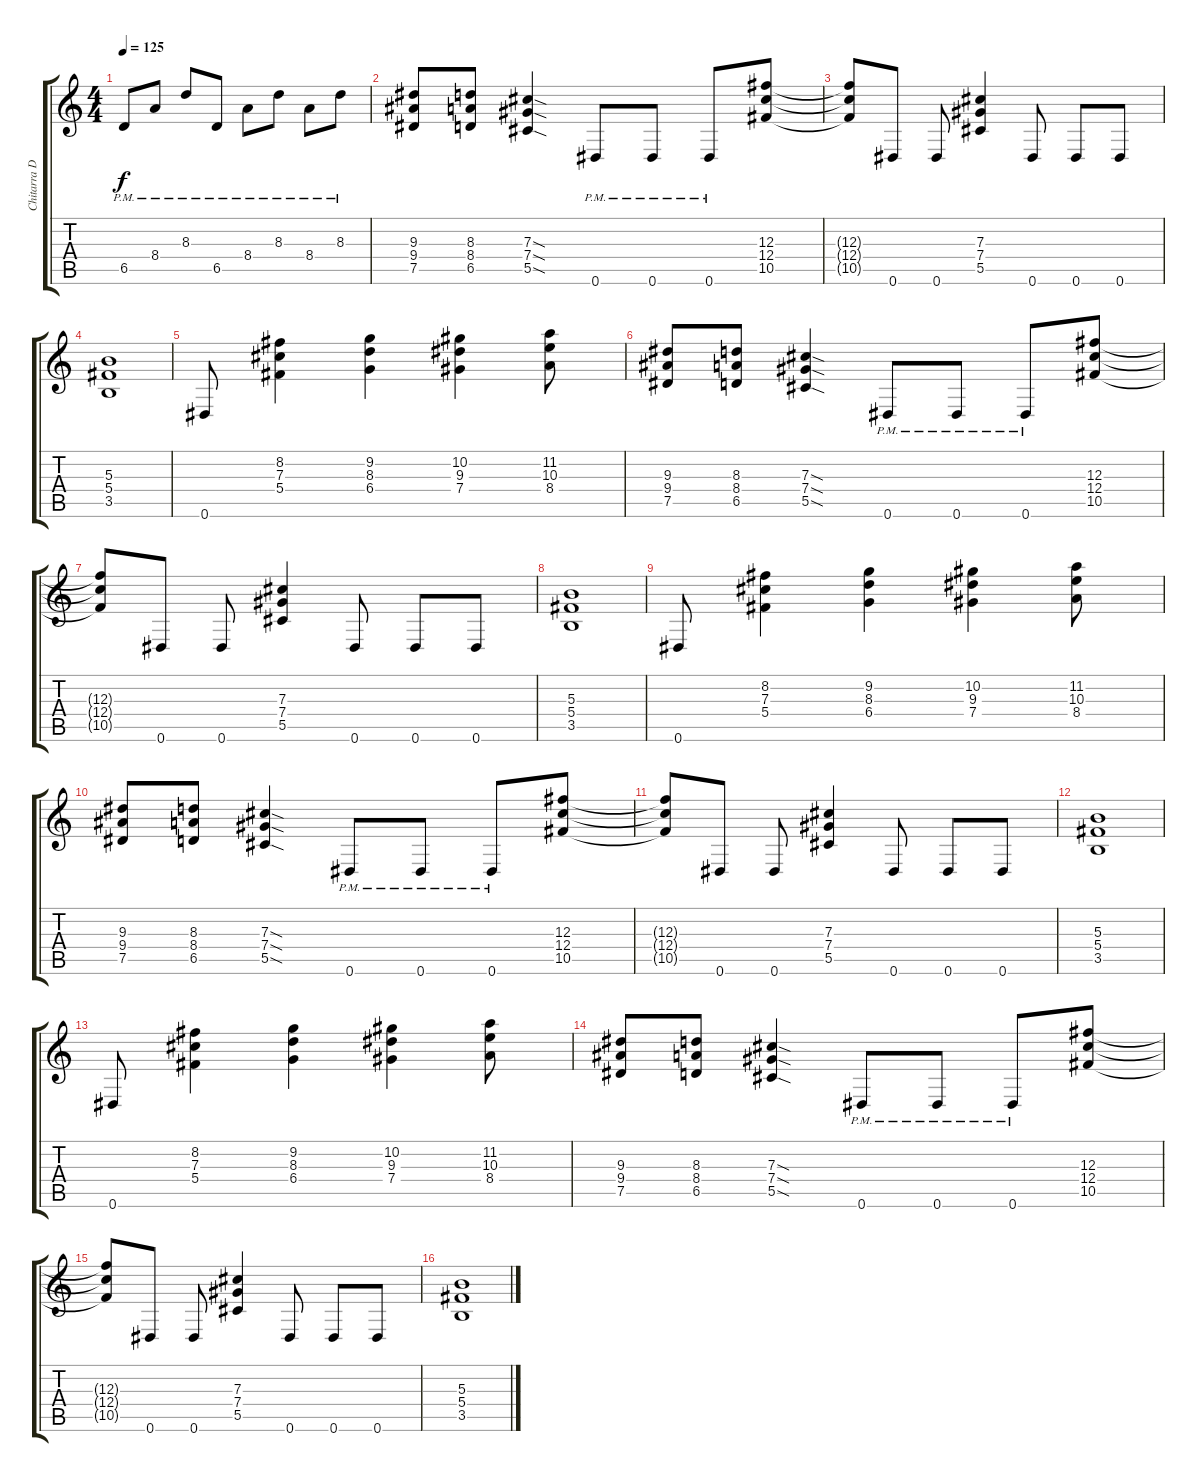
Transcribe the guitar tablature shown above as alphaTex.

\track ("Chitarra Distorta " "Chitarra D") {instrument electricguitarclean}
\staff {score tabs}
\tuning (Eb4 Bb3 Gb3 Db3 Ab2 Eb2) {hide}
\ts (4 4)
\tempo 125
\clef g2
\ks c
6.5{pm}.8{dy f} 8.4{pm}.8 8.3{pm}.8 6.5{pm}.8 8.4{pm}.8 8.3{pm}.8 8.4{pm}.8 8.3{pm}.8 |
(9.3 9.4 7.5).8 (8.3 8.4 6.5).8 (7.3{sod} 7.4{sod} 5.5{sod}).4 0.6{pm}.8 0.6{pm}.8 0.6{pm}.8 (12.3 12.4 10.5).8 |
(12.3{t} 12.4{t} 10.5{t}).8 0.6.8 0.6.8 (7.3 7.4 5.5).4 0.6.8 0.6.8 0.6.8 |
(5.3 5.4 3.5).1 |
0.6.8 (8.2 7.3 5.4).4 (9.2 8.3 6.4).4 (10.2 9.3 7.4).4 (11.2 10.3 8.4).8 |
(9.3 9.4 7.5).8 (8.3 8.4 6.5).8 (7.3{sod} 7.4{sod} 5.5{sod}).4 0.6{pm}.8 0.6{pm}.8 0.6{pm}.8 (12.3 12.4 10.5).8 |
(12.3{t} 12.4{t} 10.5{t}).8 0.6.8 0.6.8 (7.3 7.4 5.5).4 0.6.8 0.6.8 0.6.8 |
(5.3 5.4 3.5).1 |
0.6.8 (8.2 7.3 5.4).4 (9.2 8.3 6.4).4 (10.2 9.3 7.4).4 (11.2 10.3 8.4).8 |
(9.3 9.4 7.5).8 (8.3 8.4 6.5).8 (7.3{sod} 7.4{sod} 5.5{sod}).4 0.6{pm}.8 0.6{pm}.8 0.6{pm}.8 (12.3 12.4 10.5).8 |
(12.3{t} 12.4{t} 10.5{t}).8 0.6.8 0.6.8 (7.3 7.4 5.5).4 0.6.8 0.6.8 0.6.8 |
(5.3 5.4 3.5).1 |
0.6.8 (8.2 7.3 5.4).4 (9.2 8.3 6.4).4 (10.2 9.3 7.4).4 (11.2 10.3 8.4).8 |
(9.3 9.4 7.5).8 (8.3 8.4 6.5).8 (7.3{sod} 7.4{sod} 5.5{sod}).4 0.6{pm}.8 0.6{pm}.8 0.6{pm}.8 (12.3 12.4 10.5).8 |
(12.3{t} 12.4{t} 10.5{t}).8 0.6.8 0.6.8 (7.3 7.4 5.5).4 0.6.8 0.6.8 0.6.8 |
(5.3 5.4 3.5).1
